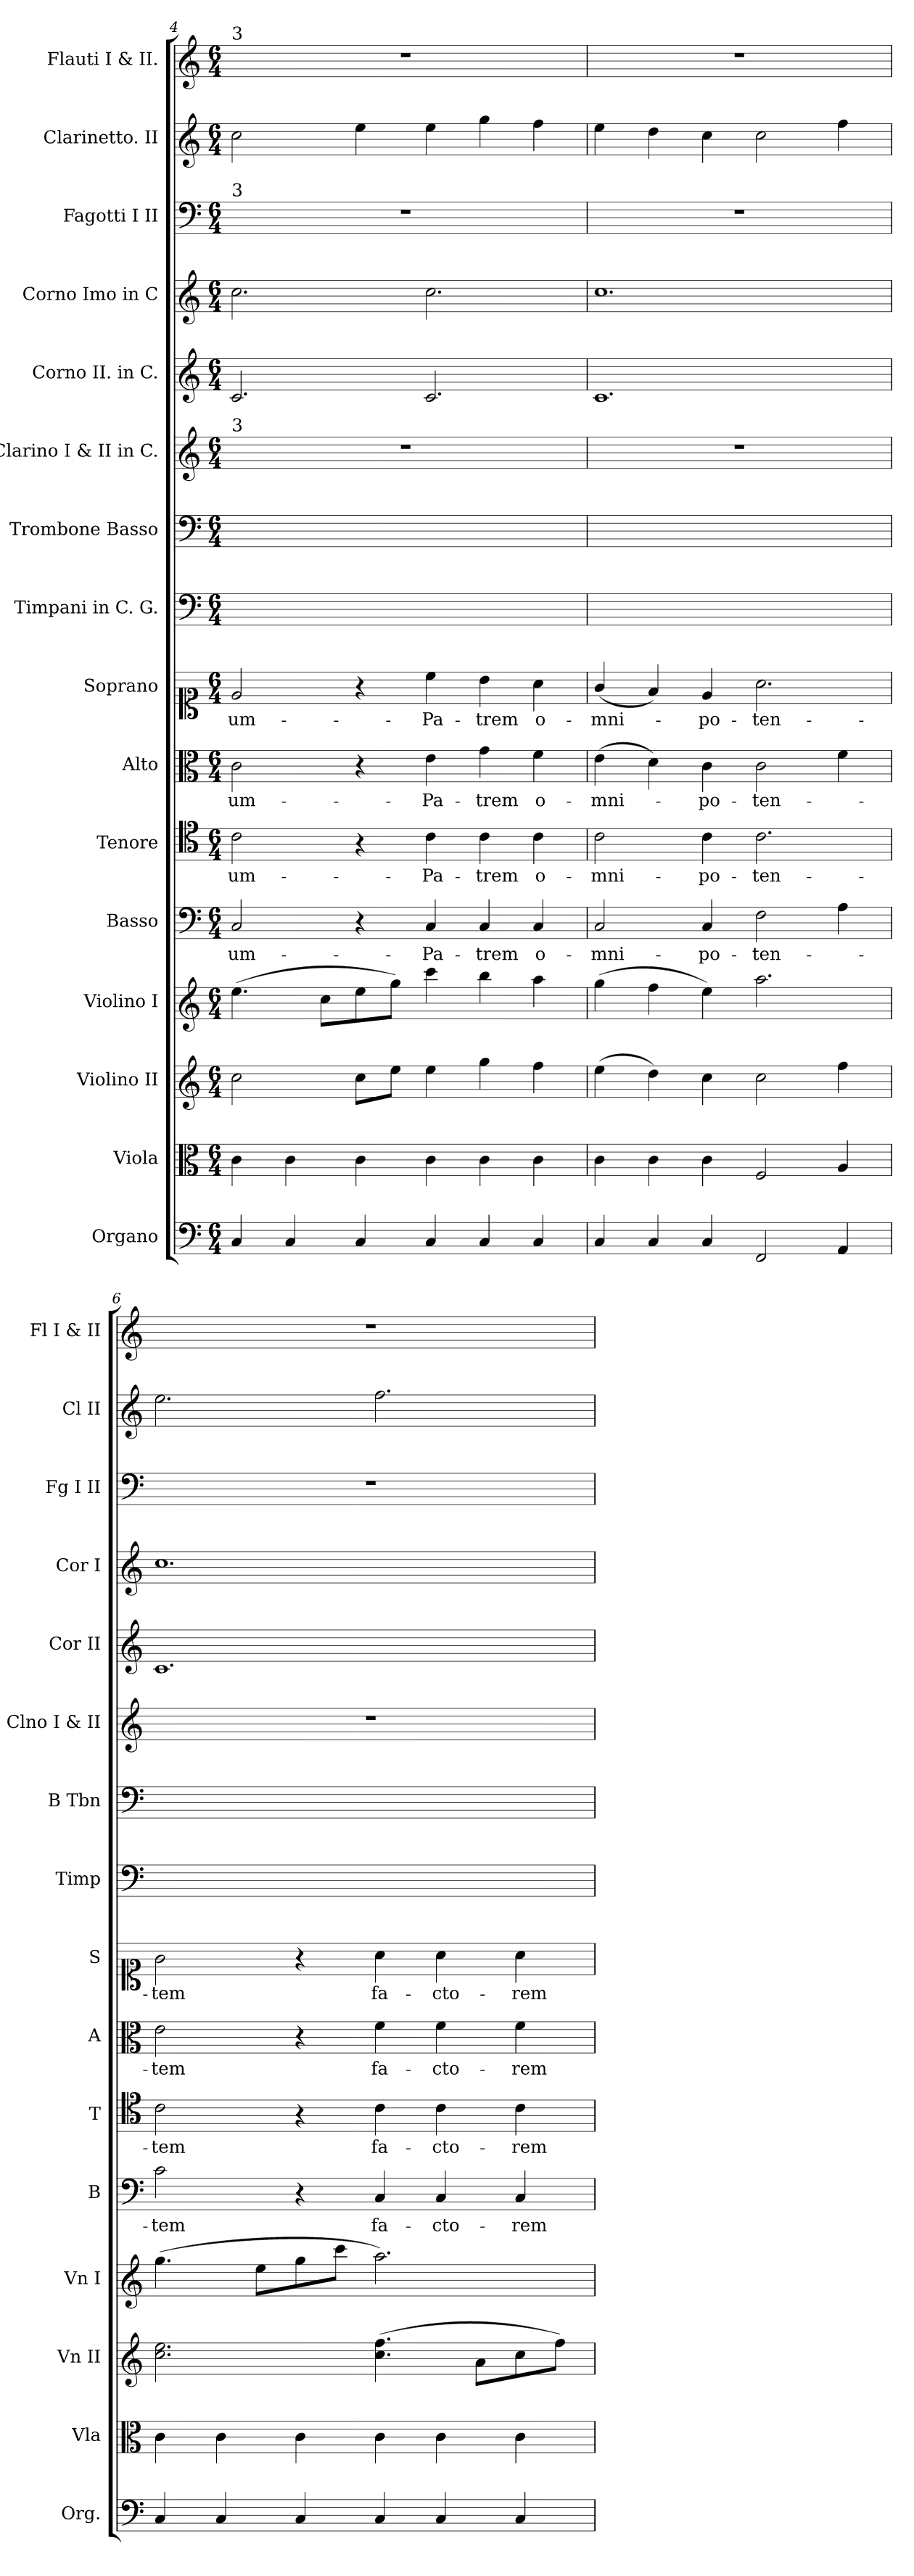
**kern	**kern	**kern	**kern	**kern	**text	**kern	**text	**kern	**text	**kern	**text	**kern	**kern	**kern	**kern	**kern	**kern	**kern	**kern
*part16	*part15	*part14	*part13	*part12	*part12	*part11	*part11	*part10	*part10	*part9	*part9	*part8	*part7	*part6	*part5	*part4	*part3	*part2	*part1
*staff16	*staff15	*staff14	*staff13	*staff12	*staff12	*staff11	*staff11	*staff10	*staff10	*staff9	*staff9	*staff8	*staff7	*staff6	*staff5	*staff4	*staff3	*staff2	*staff1
*I"Organo	*I"Viola	*I"Violino II	*I"Violino I	*I"Basso	*	*I"Tenore	*	*I"Alto	*	*I"Soprano	*	*I"Timpani in C. G.	*I"Trombone Basso	*I"Clarino I & II in C.	*I"Corno II. in C.	*I"Corno Imo in C	*I"Fagotti I II	*I"Clarinetto. II	*I"Flauti I & II.
*I'Org.	*I'Vla	*I'Vn II	*I'Vn I	*I'B	*	*I'T	*	*I'A	*	*I'S	*	*I'Timp	*I'B Tbn	*I'Clno I & II	*I'Cor II	*I'Cor I	*I'Fg I II	*I'Cl II	*I'Fl I & II
*clefF4	*clefC3	*clefG2	*clefG2	*clefF4	*	*clefC4	*	*clefC3	*	*clefC1	*	*clefF4	*clefF4	*clefG2	*clefG2	*clefG2	*clefF4	*clefG2	*clefG2
*k[]	*k[]	*k[]	*k[]	*k[]	*	*k[]	*	*k[]	*	*k[]	*	*k[]	*k[]	*k[]	*k[]	*k[]	*k[]	*k[]	*k[]
*C:	*C:	*C:	*C:	*C:	*	*C:	*	*C:	*	*C:	*	*C:	*C:	*C:	*C:	*C:	*C:	*C:	*C:
*M6/4	*M6/4	*M6/4	*M6/4	*M6/4	*	*M6/4	*	*M6/4	*	*M6/4	*	*M6/4	*M6/4	*M6/4	*M6/4	*M6/4	*M6/4	*M6/4	*M6/4
=4	=4	=4	=4	=4	=4	=4	=4	=4	=4	=4	=4	=4	=4	=4	=4	=4	=4	=4	=4
!	!	!	!	!	!	!	!	!	!	!	!	!	!	!	!	!	!	!	!LO:TX:a:t=3
!	!	!	!	!	!	!	!	!	!	!	!	!	!	!	!	!	!LO:TX:a:t=3	!	!
!	!	!	!	!	!	!	!	!	!	!	!	!	!	!LO:TX:a:t=3	!	!	!	!	!
4C/	4c\	2cc\	(>4.ee\	2C/	-um-	2c\	-um-	2c\	-um-	2e/	-um-	1.ryy	1.ryy	1.r	2.c/	2.cc\	1.r	2cc\	1.r
4C/	4c\	.	.	.	.	.	.	.	.	.	.	.	.	.	.	.	.	.	.
.	.	.	8cc\L	.	.	.	.	.	.	.	.	.	.	.	.	.	.	.	.
4C/	4c\	8cc\L	8ee\	4r	.	4r	.	4r	.	4r	.	.	.	.	.	.	.	4ee\	.
.	.	8ee\J	8gg\J)	.	.	.	.	.	.	.	.	.	.	.	.	.	.	.	.
4C/	4c\	4ee\	4ccc\	4C/	-Pa-	4c\	-Pa-	4e\	-Pa-	4cc\	-Pa-	.	.	.	2.c/	2.cc\	.	4ee\	.
4C/	4c\	4gg\	4bb\	4C/	-trem	4c\	-trem	4g\	-trem	4b\	-trem	.	.	.	.	.	.	4gg\	.
4C/	4c\	4ff\	4aa\	4C/	o-	4c\	o-	4f\	o-	4a\	o-	.	.	.	.	.	.	4ff\	.
=5	=5	=5	=5	=5	=5	=5	=5	=5	=5	=5	=5	=5	=5	=5	=5	=5	=5	=5	=5
4C/	4c\	(>4ee\	(>4gg\	2C/	-mni-	2c\	-mni-	(>4e\	-mni-	(<4g/	-mni-	1.ryy	1.ryy	1.r	1.c/	1.cc\	1.r	4ee\	1.r
4C/	4c\	4dd\)	4ff\	.	.	.	.	4d\)	.	4f/)	.	.	.	.	.	.	.	4dd\	.
4C/	4c\	4cc\	4ee\)	4C/	-po-	4c\	-po-	4c\	-po-	4e/	-po-	.	.	.	.	.	.	4cc\	.
2FF/	2F/	2cc\	2.aa\	2F\	-ten-	2.c\	-ten-	2c\	-ten-	2.a\	-ten-	.	.	.	.	.	.	2cc\	.
4AA/	4A/	4ff\	.	4A\	.	.	.	4f\	.	.	.	.	.	.	.	.	.	4ff\	.
=6	=6	=6	=6	=6	=6	=6	=6	=6	=6	=6	=6	=6	=6	=6	=6	=6	=6	=6	=6
4C/	4c\	2.cc\ 2.ee\	(>4.gg\	2c\	-tem	2c\	-tem	2e\	-tem	2g\	-tem	1.ryy	1.ryy	1.r	1.c/	1.cc\	1.r	2.ee\	1.r
4C/	4c\	.	.	.	.	.	.	.	.	.	.	.	.	.	.	.	.	.	.
.	.	.	8ee\L	.	.	.	.	.	.	.	.	.	.	.	.	.	.	.	.
4C/	4c\	.	8gg\	4r	.	4r	.	4r	.	4r	.	.	.	.	.	.	.	.	.
.	.	.	8ccc\J	.	.	.	.	.	.	.	.	.	.	.	.	.	.	.	.
4C/	4c\	(>4.cc\ 4.ff\	2.aa\)	4C/	fa-	4c\	fa-	4f\	fa-	4a\	fa-	.	.	.	.	.	.	2.ff\	.
4C/	4c\	.	.	4C/	-cto-	4c\	-cto-	4f\	-cto-	4a\	-cto-	.	.	.	.	.	.	.	.
.	.	8a/L	.	.	.	.	.	.	.	.	.	.	.	.	.	.	.	.	.
4C/	4c\	8cc\	.	4C/	-rem	4c\	-rem	4f\	-rem	4a\	-rem	.	.	.	.	.	.	.	.
.	.	8ff\J)	.	.	.	.	.	.	.	.	.	.	.	.	.	.	.	.	.
=	=	=	=	=	=	=	=	=	=	=	=	=	=	=	=	=	=	=	=
*-	*-	*-	*-	*-	*-	*-	*-	*-	*-	*-	*-	*-	*-	*-	*-	*-	*-	*-	*-
